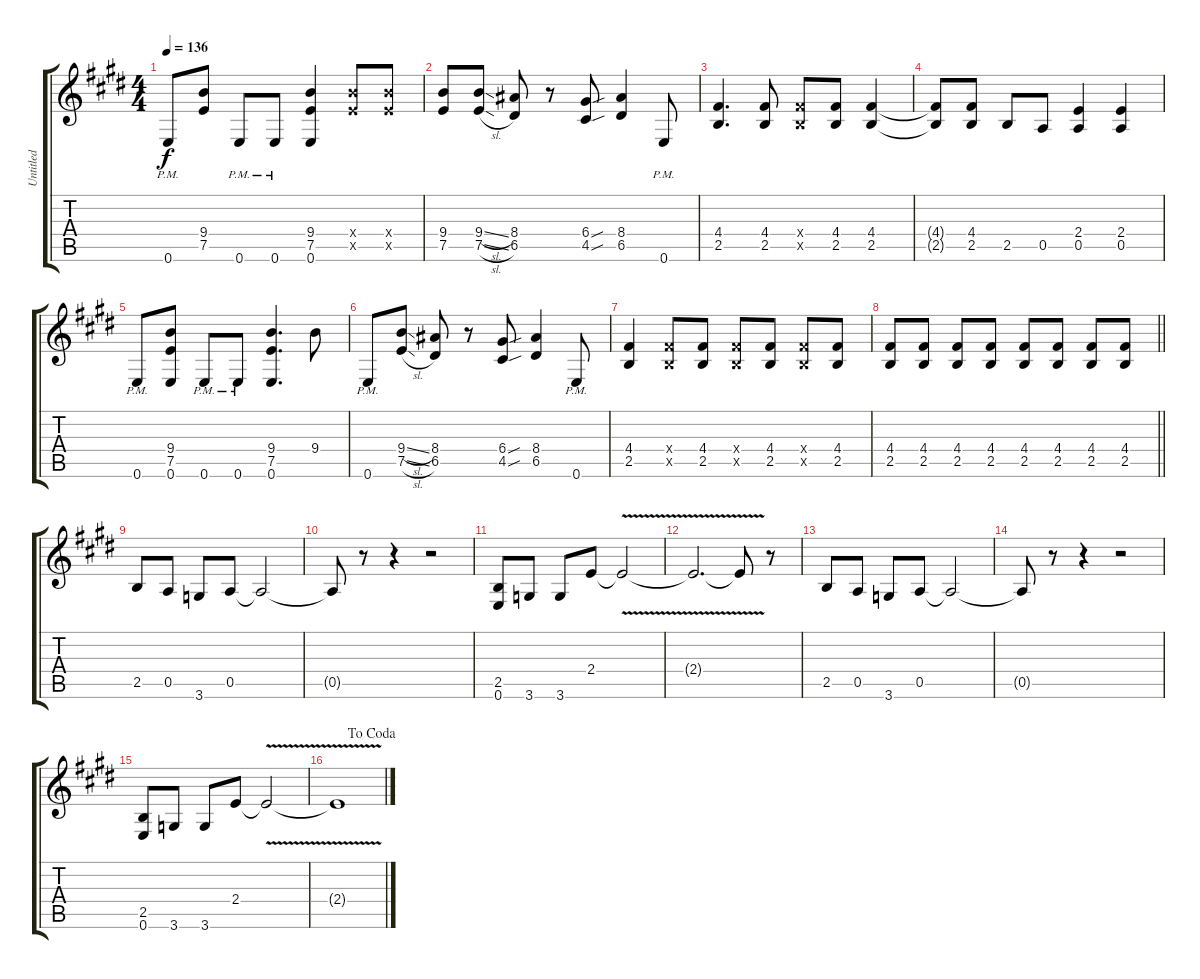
\track ("Untitled" "Untitled") {instrument distortionguitar}
\staff {score tabs}
\tuning (E4 B3 G3 D3 A2 E2) {hide}
\ts (4 4)
\tempo 136
\clef g2
\ks e
0.6{pm}.8{dy f} (9.4 7.5).8 0.6{pm}.8 0.6{pm}.8 (9.4 7.5 0.6).4 (9.4{x} 7.5{x}).8 (9.4{x} 7.5{x}).8 |
\ks c#minor
(9.4 7.5).8 (9.4{sl} 7.5{sl}).8 (8.4 6.5).8 r.8 (6.4{sou} 4.5{sou}).8 (8.4 6.5).4 0.6{pm}.8 |
(4.4 2.5).4{d} (4.4 2.5).8 (4.4{x} 2.5{x}).8 (4.4 2.5).8 (4.4 2.5).4 |
(4.4{t} 2.5{t}).8 (4.4 2.5).8 2.5.8 0.5.8 (2.4 0.5).4 (2.4 0.5).4 |
\ks e
0.6{pm}.8 (9.4 7.5 0.6).8 0.6{pm}.8 0.6{pm}.8 (9.4 7.5 0.6).4{d} 9.4.8 |
\ks c#minor
0.6{pm}.8 (9.4{sl} 7.5{sl}).8 (8.4 6.5).8 r.8 (6.4{sou} 4.5{sou}).8 (8.4 6.5).4 0.6{pm}.8 |
(4.4 2.5).4 (4.4{x} 2.5{x}).8 (4.4 2.5).8 (4.4{x} 2.5{x}).8 (4.4 2.5).8 (4.4{x} 2.5{x}).8 (4.4 2.5).8 |
\barLineRight lightlight
(4.4 2.5).8 (4.4 2.5).8 (4.4 2.5).8 (4.4 2.5).8 (4.4 2.5).8 (4.4 2.5).8 (4.4 2.5).8 (4.4 2.5).8 |
\ks e
2.5.8 0.5.8 3.6.8 0.5.8 0.5{t}.2 |
\ks c#minor
0.5{t}.8 r.8 r.4 r.2 |
(2.5 0.6).8 3.6.8 3.6.8 2.4.8 2.4{v t}.2 |
2.4{v t}.2{d} 2.4{t}.8 r.8 |
\ks e
2.5.8 0.5.8 3.6.8 0.5.8 0.5{t}.2 |
\ks c#minor
0.5{t}.8 r.8 r.4 r.2 |
(2.5 0.6).8 3.6.8 3.6.8 2.4.8 2.4{v t}.2 |
\jump dacoda
2.4{v t}.1
